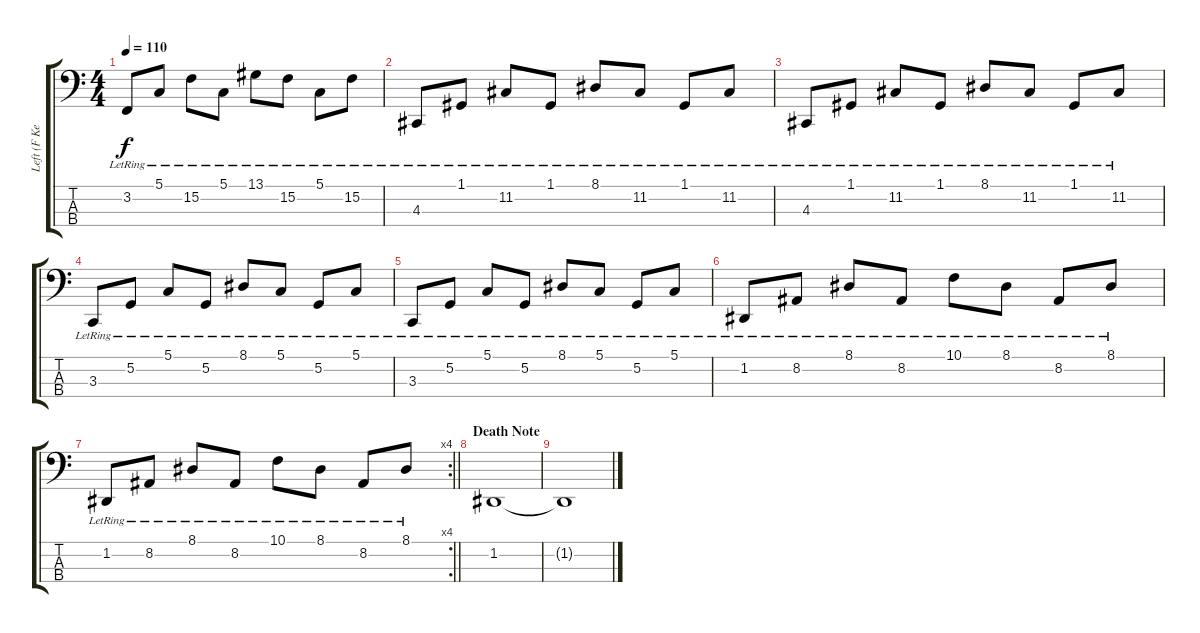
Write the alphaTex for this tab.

\track ("Left (F Key)" "Left (F Ke") {instrument acousticgrandpiano}
\staff {score tabs}
\tuning (G2 D2 A1 E1) {hide}
\ts (4 4)
\tempo 110
\clef f4
\ks c
3.2{lr}.8{dy f} 5.1{lr}.8 15.2{lr}.8 5.1{lr}.8 13.1{lr}.8 15.2{lr}.8 5.1{lr}.8 15.2{lr}.8 |
4.3{lr}.8 1.1{lr}.8 11.2{lr}.8 1.1{lr}.8 8.1{lr}.8 11.2{lr}.8 1.1{lr}.8 11.2{lr}.8 |
4.3{lr}.8 1.1{lr}.8 11.2{lr}.8 1.1{lr}.8 8.1{lr}.8 11.2{lr}.8 1.1{lr}.8 11.2{lr}.8 |
3.3{lr}.8 5.2{lr}.8 5.1{lr}.8 5.2{lr}.8 8.1{lr}.8 5.1{lr}.8 5.2{lr}.8 5.1{lr}.8 |
3.3{lr}.8 5.2{lr}.8 5.1{lr}.8 5.2{lr}.8 8.1{lr}.8 5.1{lr}.8 5.2{lr}.8 5.1{lr}.8 |
1.2{lr}.8 8.2{lr}.8 8.1{lr}.8 8.2{lr}.8 10.1{lr}.8 8.1{lr}.8 8.2{lr}.8 8.1{lr}.8 |
\rc 4
\barLineRight lightlight
1.2{lr}.8 8.2{lr}.8 8.1{lr}.8 8.2{lr}.8 10.1{lr}.8 8.1{lr}.8 8.2{lr}.8 8.1{lr}.8 |
\section ("" "Death Note")
1.2.1 |
1.2{t}.1
